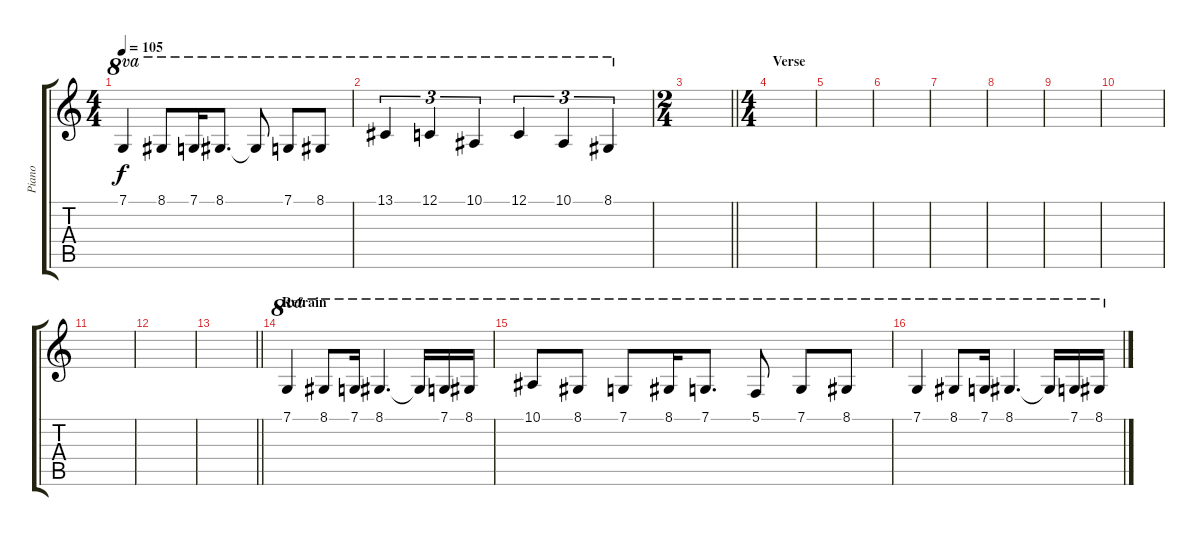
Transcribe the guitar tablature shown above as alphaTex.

\track ("Piano" "Piano") {instrument acousticgrandpiano}
\staff {score tabs}
\tuning (C4 G3 Eb3 Bb2 F2 C2) {hide}
\ts (4 4)
\tempo 105
\clef g2
\ks c
7.1.4{ot 8va dy f} 8.1.8{ot 8va} 7.1.16{ot 8va} 8.1.8{d ot 8va} 8.1{t}.8{ot 8va} 7.1.8{ot 8va} 8.1.8{ot 8va} |
13.1.4{tu (3 2) ot 8va} 12.1.4{tu (3 2) ot 8va} 10.1.4{tu (3 2) ot 8va} 12.1.4{tu (3 2) ot 8va} 10.1.4{tu (3 2) ot 8va} 8.1.4{tu (3 2) ot 8va} |
\ts (2 4)
\barLineRight lightlight
|
\ts (4 4)
\section ("" "Verse")
|
|
|
|
|
|
|
|
|
\barLineRight lightlight
|
\section ("" "Refrain")
7.1.4{ot 8va} 8.1.8{ot 8va} 7.1.16{ot 8va} 8.1.4{d ot 8va} 8.1{t}.16{ot 8va} 7.1.16{ot 8va} 8.1.16{ot 8va} |
10.1.8{ot 8va} 8.1.8{ot 8va} 7.1.8{ot 8va} 8.1.16{ot 8va} 7.1.8{d ot 8va} 5.1.8{ot 8va} 7.1.8{ot 8va} 8.1.8{ot 8va} |
7.1.4{ot 8va} 8.1.8{ot 8va} 7.1.16{ot 8va} 8.1.4{d ot 8va} 8.1{t}.16{ot 8va} 7.1.16{ot 8va} 8.1.16{ot 8va}
